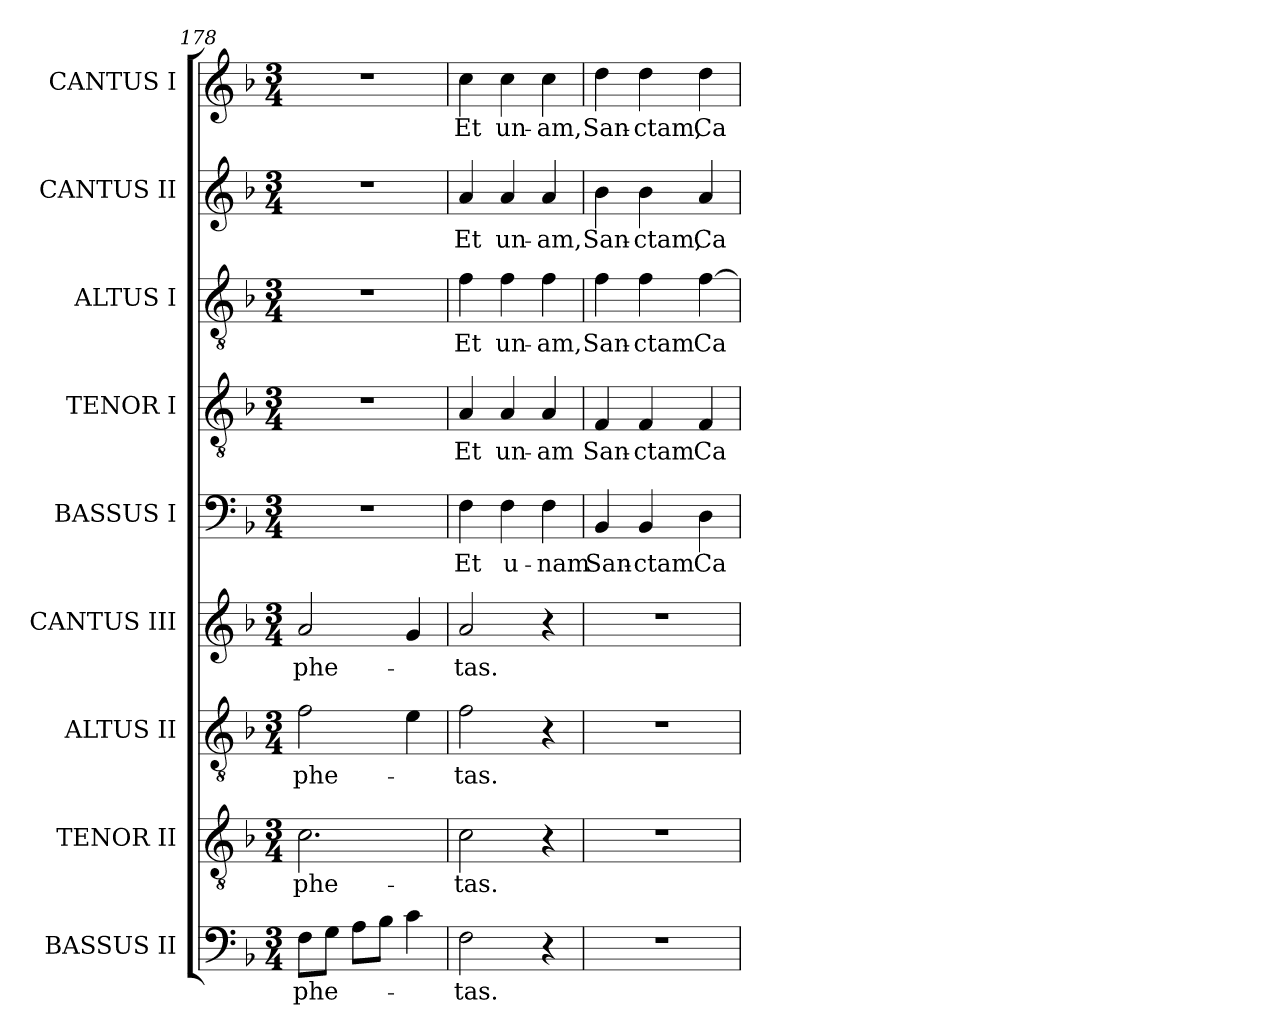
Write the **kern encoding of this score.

**kern	**text	**kern	**text	**kern	**text	**kern	**text	**kern	**text	**kern	**text	**kern	**text	**kern	**text	**kern	**text
*part9	*part9	*part8	*part8	*part7	*part7	*part6	*part6	*part5	*part5	*part4	*part4	*part3	*part3	*part2	*part2	*part1	*part1
*staff9	*staff9	*staff8	*staff8	*staff7	*staff7	*staff6	*staff6	*staff5	*staff5	*staff4	*staff4	*staff3	*staff3	*staff2	*staff2	*staff1	*staff1
*I"BASSUS II	*	*I"TENOR II	*	*I"ALTUS II	*	*I"CANTUS III	*	*I"BASSUS I	*	*I"TENOR I	*	*I"ALTUS I	*	*I"CANTUS II	*	*I"CANTUS I	*
*I'B. II	*	*I'T. II	*	*I'A. II	*	*I'C. III	*	*I'B. I	*	*I'T. I	*	*I'A. I	*	*I'C. II	*	*I'C. I	*
*clefF4	*	*clefGv2	*	*clefGv2	*	*clefG2	*	*clefF4	*	*clefGv2	*	*clefGv2	*	*clefG2	*	*clefG2	*
*	*	*ITrd7c12	*	*ITrd7c12	*	*	*	*	*	*ITrd7c12	*	*ITrd7c12	*	*	*	*	*
*k[b-]	*	*k[b-]	*	*k[b-]	*	*k[b-]	*	*k[b-]	*	*k[b-]	*	*k[b-]	*	*k[b-]	*	*k[b-]	*
*F:	*	*F:	*	*F:	*	*F:	*	*F:	*	*F:	*	*F:	*	*F:	*	*F:	*
*M3/4	*	*M3/4	*	*M3/4	*	*M3/4	*	*M3/4	*	*M3/4	*	*M3/4	*	*M3/4	*	*M3/4	*
=178	=178	=178	=178	=178	=178	=178	=178	=178	=178	=178	=178	=178	=178	=178	=178	=178	=178
!	!LO:LY:b:color=#000000	!	!	!	!	!	!	!	!	!	!	!	!	!	!	!	!
!	!	!	!LO:LY:b:color=#000000	!	!	!	!	!	!	!	!	!	!	!	!	!	!
!	!	!	!	!	!LO:LY:b:color=#000000	!	!	!	!	!	!	!	!	!	!	!	!
!	!	!	!	!	!	!	!LO:LY:b:color=#000000	!LO:N:vis=1	!	!LO:N:vis=1	!	!LO:N:vis=1	!	!LO:N:vis=1	!	!LO:N:vis=1	!
8Fi\L	-phe-	2.Ci\	-phe-	2Fi\	-phe-	2ai/	-phe-	2.r	.	2.r	.	2.r	.	2.r	.	2.r	.
8Gi\J	.	.	.	.	.	.	.	.	.	.	.	.	.	.	.	.	.
8Ai\L	.	.	.	.	.	.	.	.	.	.	.	.	.	.	.	.	.
8B-i\J	.	.	.	.	.	.	.	.	.	.	.	.	.	.	.	.	.
4ci\	.	.	.	4Ei\	.	4gi/	.	.	.	.	.	.	.	.	.	.	.
=179	=179	=179	=179	=179	=179	=179	=179	=179	=179	=179	=179	=179	=179	=179	=179	=179	=179
!	!LO:LY:b:color=#000000	!	!	!	!	!	!	!	!	!	!	!	!	!	!	!	!
!	!	!	!LO:LY:b:color=#000000	!	!	!	!	!	!	!	!	!	!	!	!	!	!
!	!	!	!	!	!LO:LY:b:color=#000000	!	!	!	!	!	!	!	!	!	!	!	!
!	!	!	!	!	!	!	!LO:LY:b:color=#000000	!	!	!	!	!	!	!	!	!	!
!	!	!	!	!	!	!	!	!	!LO:LY:b:color=#000000	!	!	!	!	!	!	!	!
!	!	!	!	!	!	!	!	!	!	!	!LO:LY:b:color=#000000	!	!	!	!	!	!
!	!	!	!	!	!	!	!	!	!	!	!	!	!LO:LY:b:color=#000000	!	!	!	!
!	!	!	!	!	!	!	!	!	!	!	!	!	!	!	!LO:LY:b:color=#000000	!	!
!	!	!	!	!	!	!	!	!	!	!	!	!	!	!	!	!	!LO:LY:b:color=#000000
2Fi\	-tas.	2Ci\	-tas.	2Fi\	-tas.	2ai/	-tas.	4Fi\	Et	4AAi/	Et	4Fi\	Et	4ai/	Et	4cci\	Et
!	!	!	!	!	!	!	!	!	!LO:LY:b:color=#000000	!	!	!	!	!	!	!	!
!	!	!	!	!	!	!	!	!	!	!	!LO:LY:b:color=#000000	!	!	!	!	!	!
!	!	!	!	!	!	!	!	!	!	!	!	!	!LO:LY:b:color=#000000	!	!	!	!
!	!	!	!	!	!	!	!	!	!	!	!	!	!	!	!LO:LY:b:color=#000000	!	!
!	!	!	!	!	!	!	!	!	!	!	!	!	!	!	!	!	!LO:LY:b:color=#000000
.	.	.	.	.	.	.	.	4Fi\	u-	4AAi/	un-	4Fi\	un-	4ai/	un-	4cci\	un-
!	!	!	!	!	!	!	!	!	!LO:LY:b:color=#000000	!	!	!	!	!	!	!	!
!	!	!	!	!	!	!	!	!	!	!	!LO:LY:b:color=#000000	!	!	!	!	!	!
!	!	!	!	!	!	!	!	!	!	!	!	!	!LO:LY:b:color=#000000	!	!	!	!
!	!	!	!	!	!	!	!	!	!	!	!	!	!	!	!LO:LY:b:color=#000000	!	!
!	!	!	!	!	!	!	!	!	!	!	!	!	!	!	!	!	!LO:LY:b:color=#000000
4r	.	4r	.	4r	.	4r	.	4Fi\	-nam	4AAi/	-am	4Fi\	-am,	4ai/	-am,	4cci\	-am,
!!LO:PB:g=z
=180	=180	=180	=180	=180	=180	=180	=180	=180	=180	=180	=180	=180	=180	=180	=180	=180	=180
!LO:N:vis=1	!	!LO:N:vis=1	!	!LO:N:vis=1	!	!LO:N:vis=1	!	!	!	!	!	!	!	!	!	!	!
!	!	!	!	!	!	!	!	!	!LO:LY:b:color=#000000	!	!	!	!	!	!	!	!
!	!	!	!	!	!	!	!	!	!	!	!LO:LY:b:color=#000000	!	!	!	!	!	!
!	!	!	!	!	!	!	!	!	!	!	!	!	!LO:LY:b:color=#000000	!	!	!	!
!	!	!	!	!	!	!	!	!	!	!	!	!	!	!	!LO:LY:b:color=#000000	!	!
!	!	!	!	!	!	!	!	!	!	!	!	!	!	!	!	!	!LO:LY:b:color=#000000
2.r	.	2.r	.	2.r	.	2.r	.	4BB-i/	San-	4FFi/	San-	4Fi\	San-	4b-i\	San-	4ddi\	San-
!	!	!	!	!	!	!	!	!	!LO:LY:b:color=#000000	!	!	!	!	!	!	!	!
!	!	!	!	!	!	!	!	!	!	!	!LO:LY:b:color=#000000	!	!	!	!	!	!
!	!	!	!	!	!	!	!	!	!	!	!	!	!LO:LY:b:color=#000000	!	!	!	!
!	!	!	!	!	!	!	!	!	!	!	!	!	!	!	!LO:LY:b:color=#000000	!	!
!	!	!	!	!	!	!	!	!	!	!	!	!	!	!	!	!	!LO:LY:b:color=#000000
.	.	.	.	.	.	.	.	4BB-i/	-ctam	4FFi/	-ctam	4Fi\	-ctam	4b-i\	-ctam,	4ddi\	-ctam,
!	!	!	!	!	!	!	!	!	!LO:LY:b:color=#000000	!	!	!	!	!	!	!	!
!	!	!	!	!	!	!	!	!	!	!	!LO:LY:b:color=#000000	!	!	!	!	!	!
!	!	!	!	!	!	!	!	!	!	!	!	!	!LO:LY:b:color=#000000	!	!	!	!
!	!	!	!	!	!	!	!	!	!	!	!	!	!	!	!LO:LY:b:color=#000000	!	!
!	!	!	!	!	!	!	!	!	!	!	!	!	!	!	!	!	!LO:LY:b:color=#000000
.	.	.	.	.	.	.	.	4Di\	Ca-	4FFi/	Ca-	[>4Fi\	Ca-	4ai/	Ca-	4ddi\	Ca-
=	=	=	=	=	=	=	=	=	=	=	=	=	=	=	=	=	=
*-	*-	*-	*-	*-	*-	*-	*-	*-	*-	*-	*-	*-	*-	*-	*-	*-	*-
